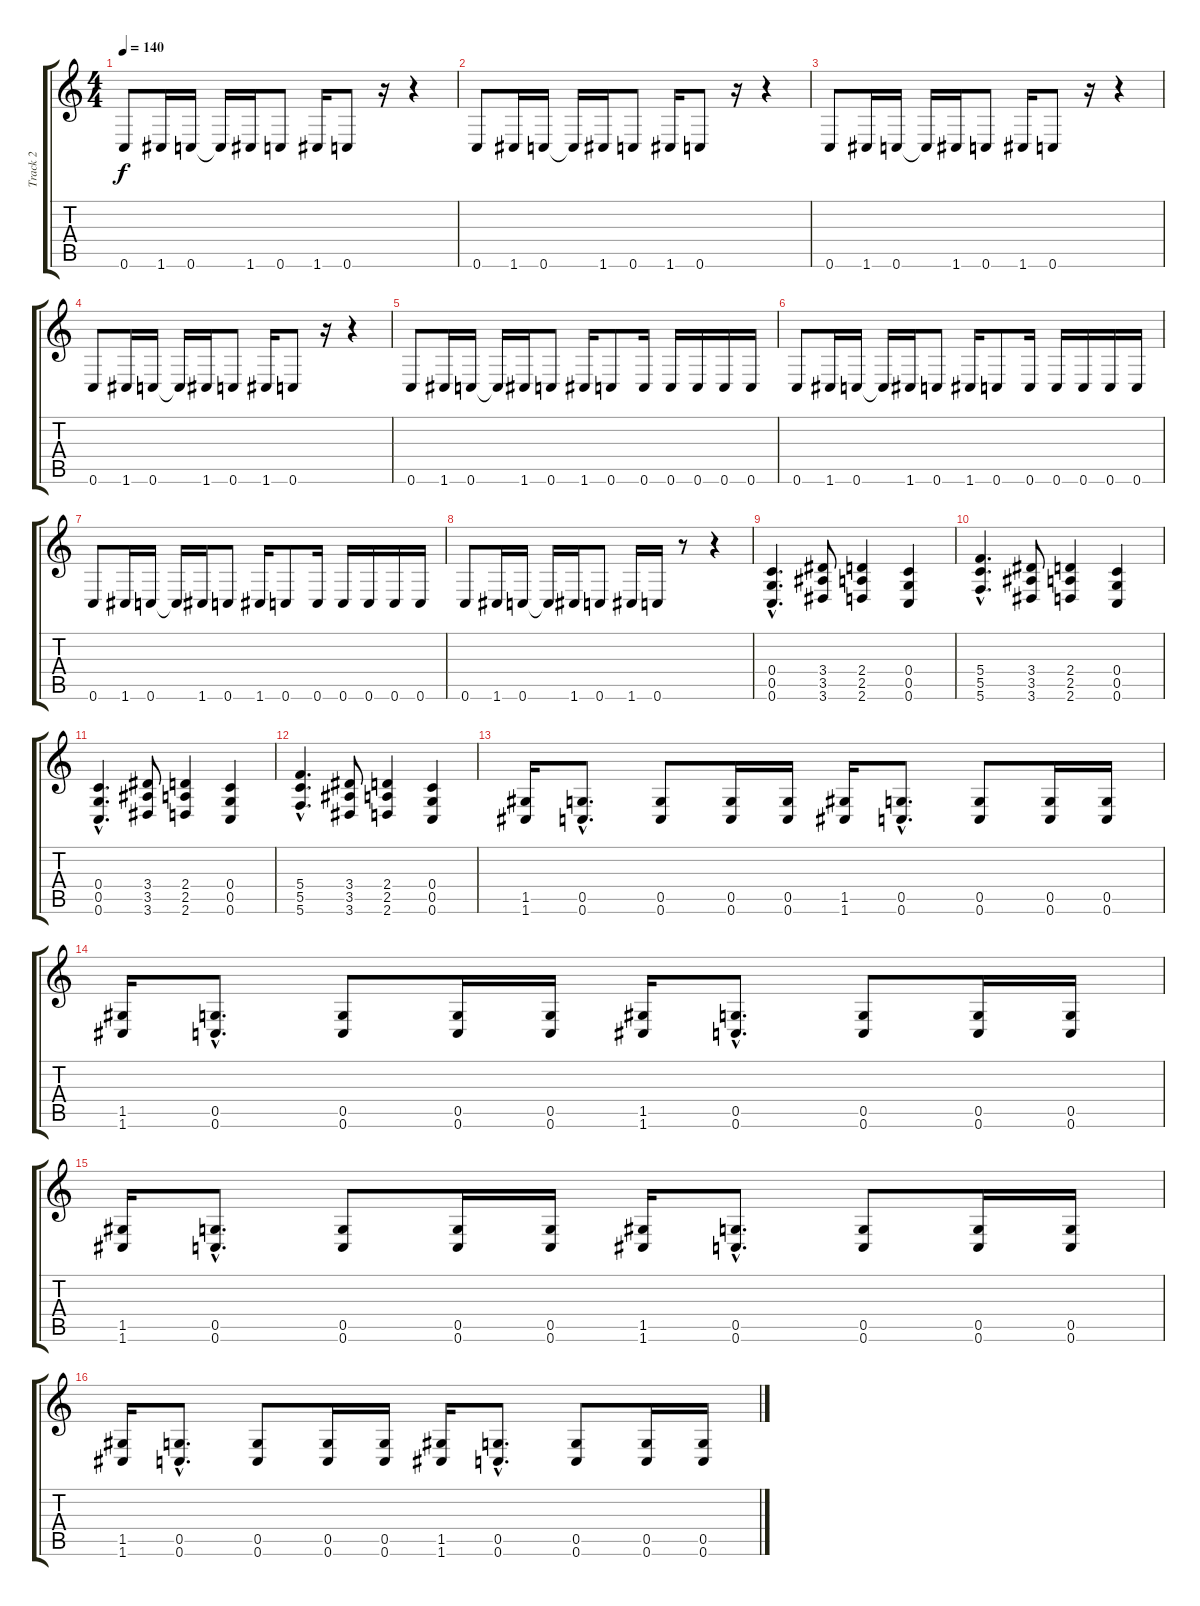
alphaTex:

\track ("Track 2" "Track 2") {instrument overdrivenguitar}
\staff {score tabs}
\tuning (D4 A3 F3 C3 G2 C2) {hide}
\ts (4 4)
\tempo 140
\clef g2
\ks c
0.6.8{dy f} 1.6.16 0.6.16 0.6{t}.16 1.6.16 0.6.8 1.6.16 0.6.8 r.16 r.4 |
0.6.8 1.6.16 0.6.16 0.6{t}.16 1.6.16 0.6.8 1.6.16 0.6.8 r.16 r.4 |
0.6.8 1.6.16 0.6.16 0.6{t}.16 1.6.16 0.6.8 1.6.16 0.6.8 r.16 r.4 |
0.6.8 1.6.16 0.6.16 0.6{t}.16 1.6.16 0.6.8 1.6.16 0.6.8 r.16 r.4 |
0.6.8 1.6.16 0.6.16 0.6{t}.16 1.6.16 0.6.8 1.6.16 0.6.8 0.6.16 0.6.16 0.6.16 0.6.16 0.6.16 |
0.6.8 1.6.16 0.6.16 0.6{t}.16 1.6.16 0.6.8 1.6.16 0.6.8 0.6.16 0.6.16 0.6.16 0.6.16 0.6.16 |
0.6.8 1.6.16 0.6.16 0.6{t}.16 1.6.16 0.6.8 1.6.16 0.6.8 0.6.16 0.6.16 0.6.16 0.6.16 0.6.16 |
0.6.8 1.6.16 0.6.16 0.6{t}.16 1.6.16 0.6.8 1.6.16 0.6.16 r.8 r.4 |
(0.4{hac} 0.5{hac} 0.6{hac}).4{d} (3.4 3.5 3.6).8 (2.4 2.5 2.6).4 (0.4 0.5 0.6).4 |
(5.4{hac} 5.5{hac} 5.6{hac}).4{d} (3.4 3.5 3.6).8 (2.4 2.5 2.6).4 (0.4 0.5 0.6).4 |
(0.4{hac} 0.5{hac} 0.6{hac}).4{d} (3.4 3.5 3.6).8 (2.4 2.5 2.6).4 (0.4 0.5 0.6).4 |
(5.4{hac} 5.5{hac} 5.6{hac}).4{d} (3.4 3.5 3.6).8 (2.4 2.5 2.6).4 (0.4 0.5 0.6).4 |
(1.5 1.6).16 (0.5{hac} 0.6{hac}).8{d} (0.5 0.6).8 (0.5 0.6).16 (0.5 0.6).16 (1.5 1.6).16 (0.5{hac} 0.6{hac}).8{d} (0.5 0.6).8 (0.5 0.6).16 (0.5 0.6).16 |
(1.5 1.6).16 (0.5{hac} 0.6{hac}).8{d} (0.5 0.6).8 (0.5 0.6).16 (0.5 0.6).16 (1.5 1.6).16 (0.5{hac} 0.6{hac}).8{d} (0.5 0.6).8 (0.5 0.6).16 (0.5 0.6).16 |
(1.5 1.6).16 (0.5{hac} 0.6{hac}).8{d} (0.5 0.6).8 (0.5 0.6).16 (0.5 0.6).16 (1.5 1.6).16 (0.5{hac} 0.6{hac}).8{d} (0.5 0.6).8 (0.5 0.6).16 (0.5 0.6).16 |
(1.5 1.6).16 (0.5{hac} 0.6{hac}).8{d} (0.5 0.6).8 (0.5 0.6).16 (0.5 0.6).16 (1.5 1.6).16 (0.5{hac} 0.6{hac}).8{d} (0.5 0.6).8 (0.5 0.6).16 (0.5 0.6).16
